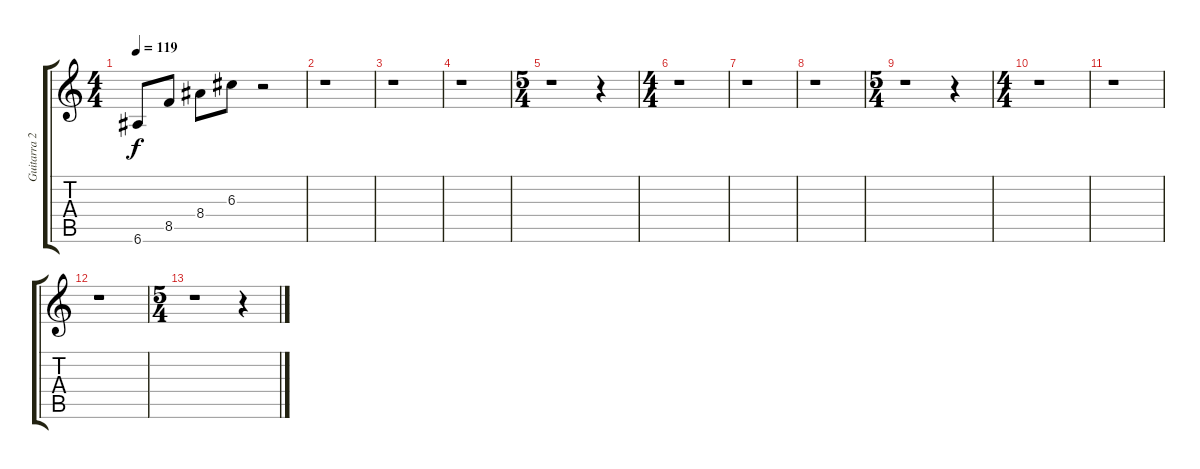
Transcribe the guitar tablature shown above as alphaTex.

\track ("Guitarra 2" "Guitarra 2") {instrument distortionguitar}
\staff {score tabs}
\tuning (E4 B3 G3 D3 A2 E2) {hide}
\ts (4 4)
\tempo 119
\clef g2
\ks c
6.6.8{dy f} 8.5.8 8.4.8 6.3.8 r.2 |
r.1 |
r.1 |
r.1 |
\ts (5 4)
r.1 r.4 |
\ts (4 4)
r.1 |
r.1 |
r.1 |
\ts (5 4)
r.1 r.4 |
\ts (4 4)
r.1 |
r.1 |
r.1 |
\ts (5 4)
r.1 r.4
